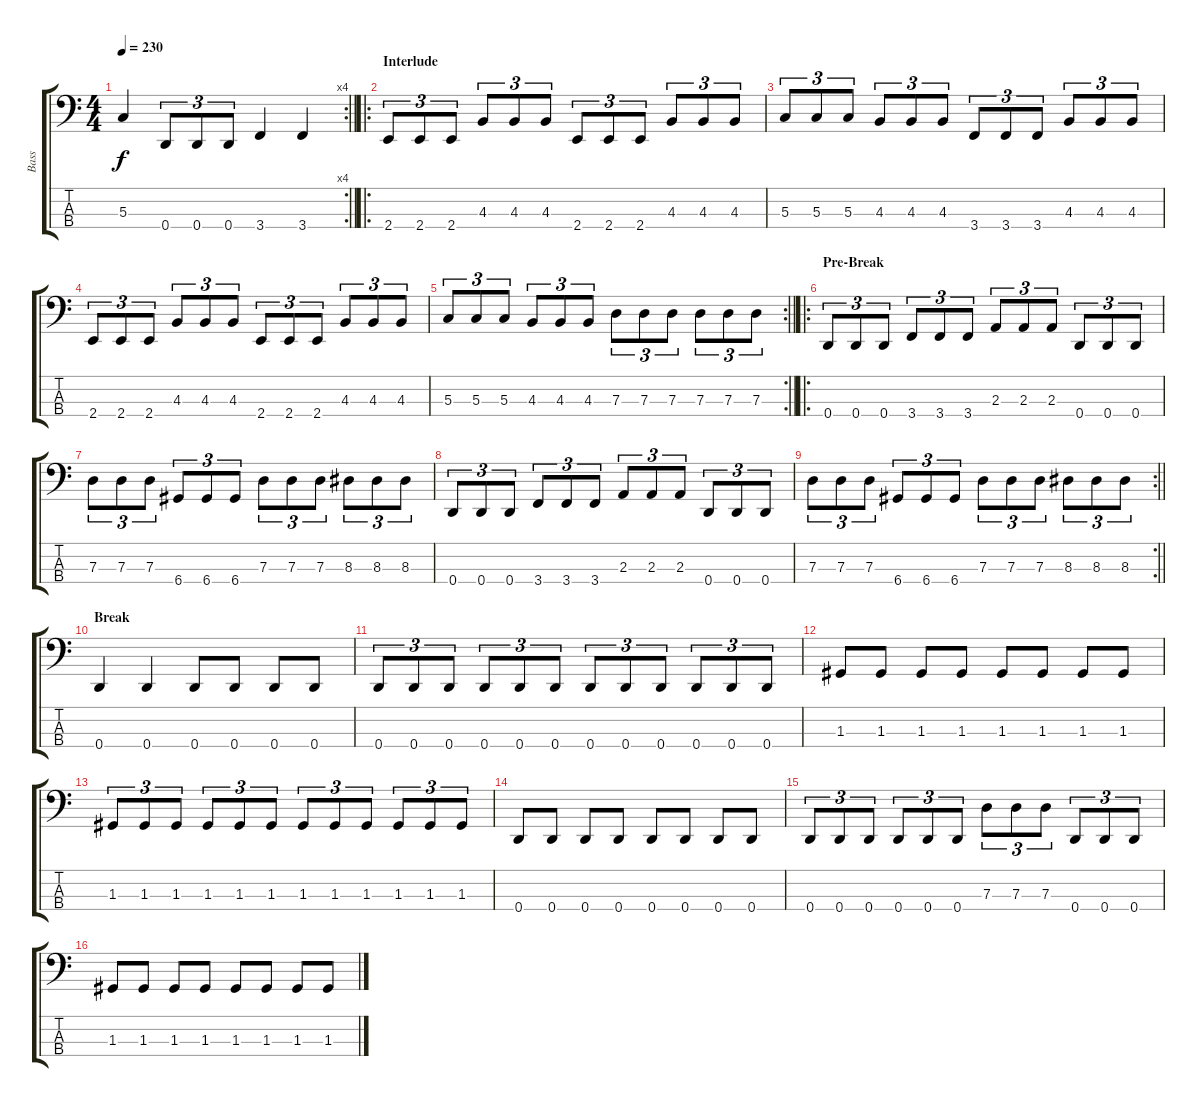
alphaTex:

\track ("Bass" "Bass") {instrument electricbassfinger}
\staff {score tabs}
\tuning (F2 C2 G1 D1) {hide}
\rc 4
\ts (4 4)
\tempo 230
\clef f4
\barLineRight lightlight
\ks c
5.3.4{dy f} 0.4.8{tu (3 2)} 0.4.8{tu (3 2)} 0.4.8{tu (3 2)} 3.4.4 3.4.4 |
\ro
\section ("" "Interlude")
2.4.8{tu (3 2)} 2.4.8{tu (3 2)} 2.4.8{tu (3 2)} 4.3.8{tu (3 2)} 4.3.8{tu (3 2)} 4.3.8{tu (3 2)} 2.4.8{tu (3 2)} 2.4.8{tu (3 2)} 2.4.8{tu (3 2)} 4.3.8{tu (3 2)} 4.3.8{tu (3 2)} 4.3.8{tu (3 2)} |
5.3.8{tu (3 2)} 5.3.8{tu (3 2)} 5.3.8{tu (3 2)} 4.3.8{tu (3 2)} 4.3.8{tu (3 2)} 4.3.8{tu (3 2)} 3.4.8{tu (3 2)} 3.4.8{tu (3 2)} 3.4.8{tu (3 2)} 4.3.8{tu (3 2)} 4.3.8{tu (3 2)} 4.3.8{tu (3 2)} |
2.4.8{tu (3 2)} 2.4.8{tu (3 2)} 2.4.8{tu (3 2)} 4.3.8{tu (3 2)} 4.3.8{tu (3 2)} 4.3.8{tu (3 2)} 2.4.8{tu (3 2)} 2.4.8{tu (3 2)} 2.4.8{tu (3 2)} 4.3.8{tu (3 2)} 4.3.8{tu (3 2)} 4.3.8{tu (3 2)} |
\rc 2
\barLineRight lightlight
5.3.8{tu (3 2)} 5.3.8{tu (3 2)} 5.3.8{tu (3 2)} 4.3.8{tu (3 2)} 4.3.8{tu (3 2)} 4.3.8{tu (3 2)} 7.3.8{tu (3 2)} 7.3.8{tu (3 2)} 7.3.8{tu (3 2)} 7.3.8{tu (3 2)} 7.3.8{tu (3 2)} 7.3.8{tu (3 2)} |
\ro
\section ("" "Pre-Break")
0.4.8{tu (3 2)} 0.4.8{tu (3 2)} 0.4.8{tu (3 2)} 3.4.8{tu (3 2)} 3.4.8{tu (3 2)} 3.4.8{tu (3 2)} 2.3.8{tu (3 2)} 2.3.8{tu (3 2)} 2.3.8{tu (3 2)} 0.4.8{tu (3 2)} 0.4.8{tu (3 2)} 0.4.8{tu (3 2)} |
7.3.8{tu (3 2)} 7.3.8{tu (3 2)} 7.3.8{tu (3 2)} 6.4.8{tu (3 2)} 6.4.8{tu (3 2)} 6.4.8{tu (3 2)} 7.3.8{tu (3 2)} 7.3.8{tu (3 2)} 7.3.8{tu (3 2)} 8.3.8{tu (3 2)} 8.3.8{tu (3 2)} 8.3.8{tu (3 2)} |
0.4.8{tu (3 2)} 0.4.8{tu (3 2)} 0.4.8{tu (3 2)} 3.4.8{tu (3 2)} 3.4.8{tu (3 2)} 3.4.8{tu (3 2)} 2.3.8{tu (3 2)} 2.3.8{tu (3 2)} 2.3.8{tu (3 2)} 0.4.8{tu (3 2)} 0.4.8{tu (3 2)} 0.4.8{tu (3 2)} |
\rc 2
\barLineRight lightlight
7.3.8{tu (3 2)} 7.3.8{tu (3 2)} 7.3.8{tu (3 2)} 6.4.8{tu (3 2)} 6.4.8{tu (3 2)} 6.4.8{tu (3 2)} 7.3.8{tu (3 2)} 7.3.8{tu (3 2)} 7.3.8{tu (3 2)} 8.3.8{tu (3 2)} 8.3.8{tu (3 2)} 8.3.8{tu (3 2)} |
\section ("" "Break")
0.4.4 0.4.4 0.4.8 0.4.8 0.4.8 0.4.8 |
0.4.8{tu (3 2)} 0.4.8{tu (3 2)} 0.4.8{tu (3 2)} 0.4.8{tu (3 2)} 0.4.8{tu (3 2)} 0.4.8{tu (3 2)} 0.4.8{tu (3 2)} 0.4.8{tu (3 2)} 0.4.8{tu (3 2)} 0.4.8{tu (3 2)} 0.4.8{tu (3 2)} 0.4.8{tu (3 2)} |
1.3.8 1.3.8 1.3.8 1.3.8 1.3.8 1.3.8 1.3.8 1.3.8 |
1.3.8{tu (3 2)} 1.3.8{tu (3 2)} 1.3.8{tu (3 2)} 1.3.8{tu (3 2)} 1.3.8{tu (3 2)} 1.3.8{tu (3 2)} 1.3.8{tu (3 2)} 1.3.8{tu (3 2)} 1.3.8{tu (3 2)} 1.3.8{tu (3 2)} 1.3.8{tu (3 2)} 1.3.8{tu (3 2)} |
0.4.8 0.4.8 0.4.8 0.4.8 0.4.8 0.4.8 0.4.8 0.4.8 |
0.4.8{tu (3 2)} 0.4.8{tu (3 2)} 0.4.8{tu (3 2)} 0.4.8{tu (3 2)} 0.4.8{tu (3 2)} 0.4.8{tu (3 2)} 7.3.8{tu (3 2)} 7.3.8{tu (3 2)} 7.3.8{tu (3 2)} 0.4.8{tu (3 2)} 0.4.8{tu (3 2)} 0.4.8{tu (3 2)} |
1.3.8 1.3.8 1.3.8 1.3.8 1.3.8 1.3.8 1.3.8 1.3.8
